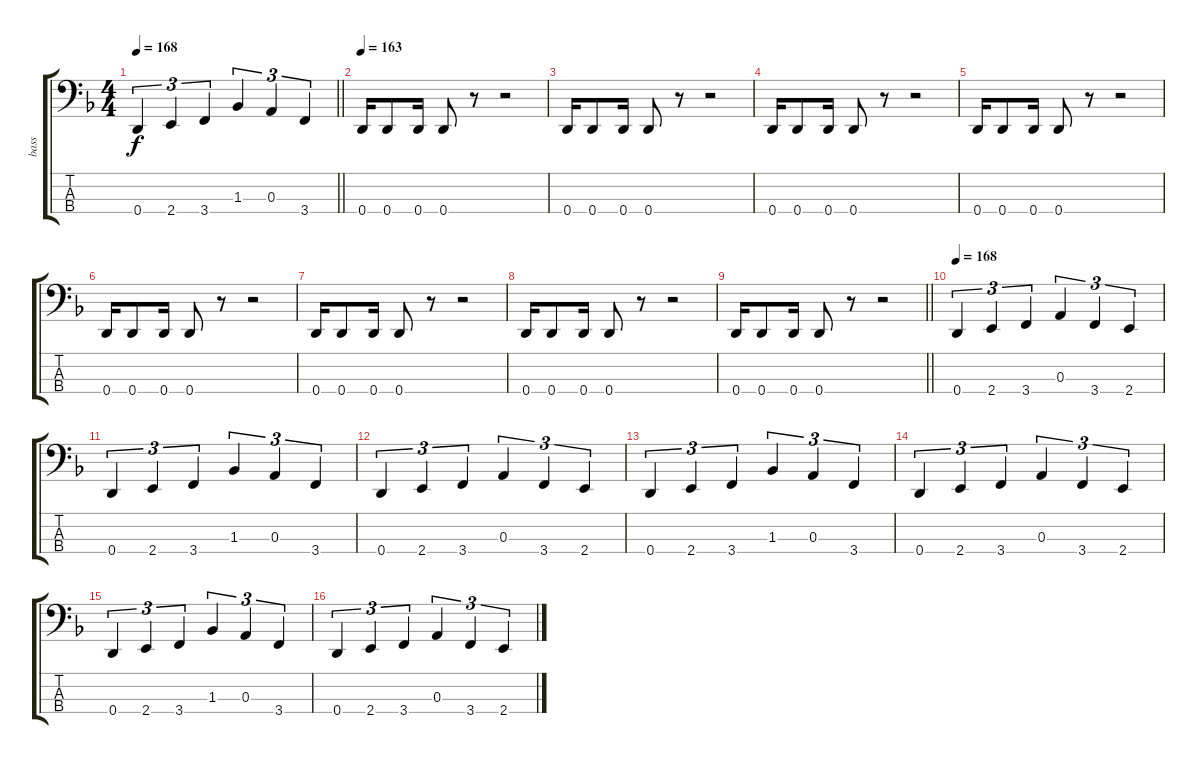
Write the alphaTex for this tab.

\track ("bass" "bass") {instrument electricbasspick}
\staff {score tabs}
\tuning (G2 D2 A1 D1) {hide}
\ts (4 4)
\tempo 168
\clef f4
\barLineRight lightlight
\ks f
0.4.4{tu (3 2) dy f} 2.4.4{tu (3 2)} 3.4.4{tu (3 2)} 1.3.4{tu (3 2)} 0.3.4{tu (3 2)} 3.4.4{tu (3 2)} |
\section ("" "")
\tempo 163
0.4.16 0.4.8 0.4.16 0.4.8 r.8 r.2 |
0.4.16 0.4.8 0.4.16 0.4.8 r.8 r.2 |
0.4.16 0.4.8 0.4.16 0.4.8 r.8 r.2 |
0.4.16 0.4.8 0.4.16 0.4.8 r.8 r.2 |
0.4.16 0.4.8 0.4.16 0.4.8 r.8 r.2 |
0.4.16 0.4.8 0.4.16 0.4.8 r.8 r.2 |
0.4.16 0.4.8 0.4.16 0.4.8 r.8 r.2 |
\barLineRight lightlight
0.4.16 0.4.8 0.4.16 0.4.8 r.8 r.2 |
\section ("" "")
\tempo 168
0.4.4{tu (3 2)} 2.4.4{tu (3 2)} 3.4.4{tu (3 2)} 0.3.4{tu (3 2)} 3.4.4{tu (3 2)} 2.4.4{tu (3 2)} |
0.4.4{tu (3 2)} 2.4.4{tu (3 2)} 3.4.4{tu (3 2)} 1.3.4{tu (3 2)} 0.3.4{tu (3 2)} 3.4.4{tu (3 2)} |
0.4.4{tu (3 2)} 2.4.4{tu (3 2)} 3.4.4{tu (3 2)} 0.3.4{tu (3 2)} 3.4.4{tu (3 2)} 2.4.4{tu (3 2)} |
0.4.4{tu (3 2)} 2.4.4{tu (3 2)} 3.4.4{tu (3 2)} 1.3.4{tu (3 2)} 0.3.4{tu (3 2)} 3.4.4{tu (3 2)} |
0.4.4{tu (3 2)} 2.4.4{tu (3 2)} 3.4.4{tu (3 2)} 0.3.4{tu (3 2)} 3.4.4{tu (3 2)} 2.4.4{tu (3 2)} |
0.4.4{tu (3 2)} 2.4.4{tu (3 2)} 3.4.4{tu (3 2)} 1.3.4{tu (3 2)} 0.3.4{tu (3 2)} 3.4.4{tu (3 2)} |
0.4.4{tu (3 2)} 2.4.4{tu (3 2)} 3.4.4{tu (3 2)} 0.3.4{tu (3 2)} 3.4.4{tu (3 2)} 2.4.4{tu (3 2)}
